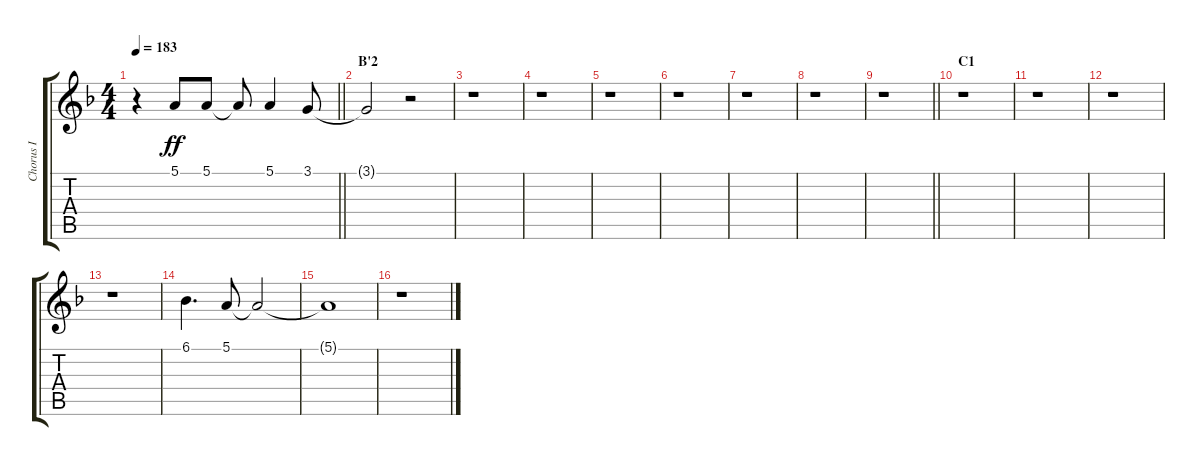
\track ("Chorus I" "Chorus I") {instrument voiceoohs}
\staff {score tabs}
\tuning (E4 B3 G3 D3 A2 E2) {hide}
\ts (4 4)
\tempo 183
\clef g2
\barLineRight lightlight
\ks f
r.4{dy ff} 5.1.8 5.1.8 5.1{t}.8 5.1.4 3.1.8 |
\section ("" "B'2")
3.1{t}.2 r.2 |
r.1 |
r.1 |
r.1 |
r.1 |
r.1 |
r.1 |
\barLineRight lightlight
r.1 |
\section ("" "C1")
r.1 |
r.1 |
r.1 |
r.1 |
6.1.4{d} 5.1.8 5.1{t}.2 |
5.1{t}.1 |
r.1
